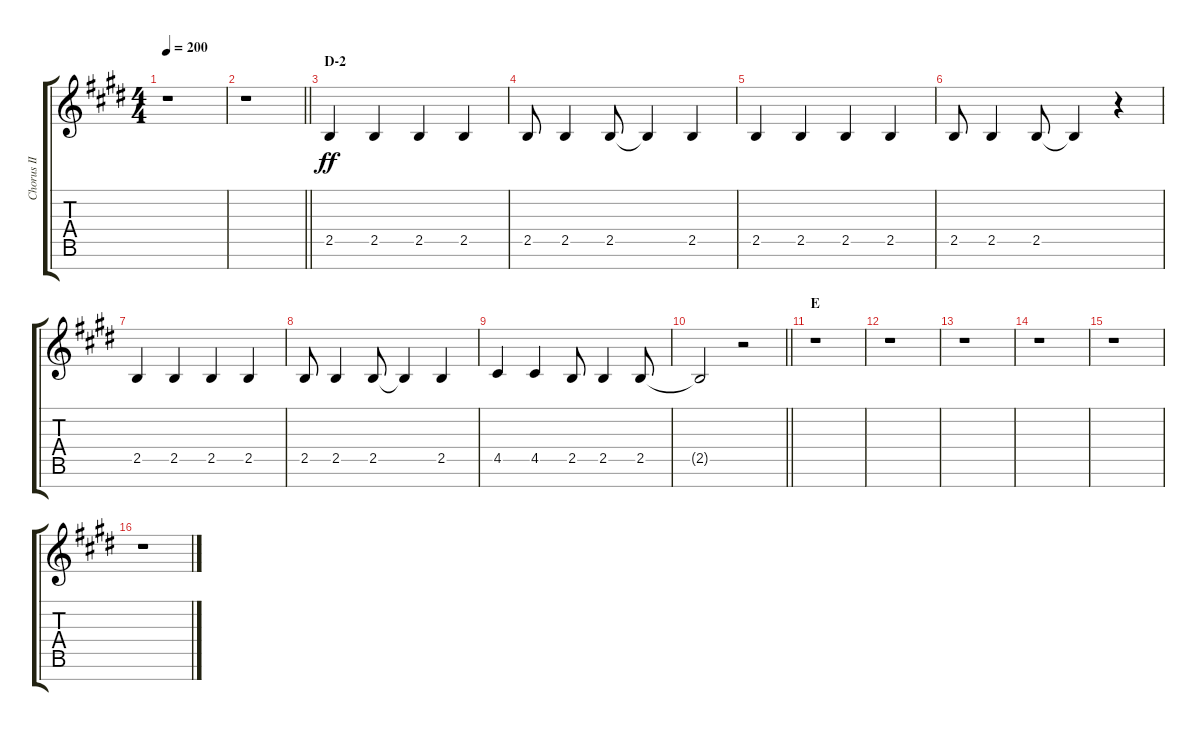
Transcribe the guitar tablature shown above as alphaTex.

\track ("Chorus II" "Chorus II") {instrument voiceoohs}
\staff {score tabs}
\tuning (E5 B4 G4 D4 A3 E3 B2) {hide}
\ts (4 4)
\tempo 200
\clef g2
\ks e
r.1{dy ff} |
\barLineRight lightlight
r.1 |
\section ("" "D-2")
2.5.4 2.5.4 2.5.4 2.5.4 |
2.5.8 2.5.4 2.5.8 2.5{t}.4 2.5.4 |
2.5.4 2.5.4 2.5.4 2.5.4 |
2.5.8 2.5.4 2.5.8 2.5{t}.4 r.4 |
2.5.4 2.5.4 2.5.4 2.5.4 |
2.5.8 2.5.4 2.5.8 2.5{t}.4 2.5.4 |
4.5.4 4.5.4 2.5.8 2.5.4 2.5.8 |
\barLineRight lightlight
2.5{t}.2 r.2 |
\section ("" "E")
r.1 |
r.1 |
r.1 |
r.1 |
r.1 |
r.1
